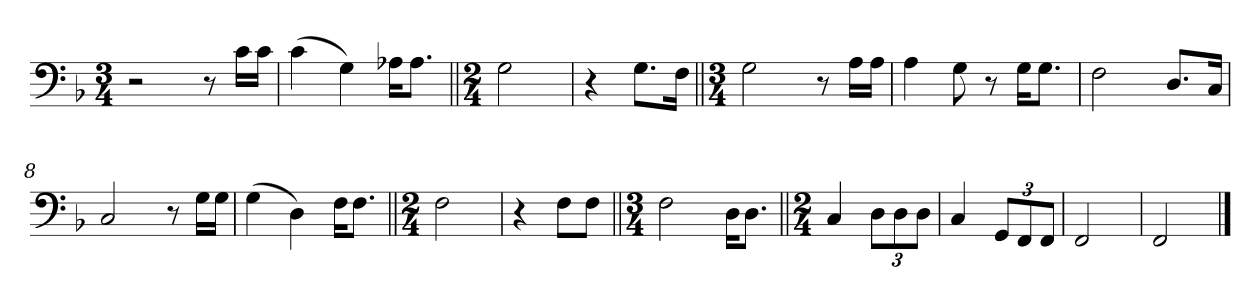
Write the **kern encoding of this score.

**kern
*part1
*staff1
*clefF4
*k[b-]
*M3/4
=1
2r
8r
16c\LL
16c\JJ
=2
(4c\
4G\)
16A-X\KL
8.A-\J
=3||
*M2/4
2G\
=4
4r
8.G\L
16F\Jk
=5||
*M3/4
2G\
8r
16A\LL
16A\JJ
=6
4A\
8G\
8r
16G\KL
8.G\J
=7
2F\
8.D/L
16C/Jk
=8
2C/
8r
16G\LL
16G\JJ
=9
(4G\
4D\)
16F\KL
8.F\J
=10||
*M2/4
2F\
=11
4r
8F\L
8F\J
=12||
*M3/4
2F\
16D\KL
8.D\J
=13||
*M2/4
4C/
12D\L
12D\
12D\J
=14
4C/
12GG/L
12FF/
12FF/J
=15
2FF/
=16
2FF/
==
*-
